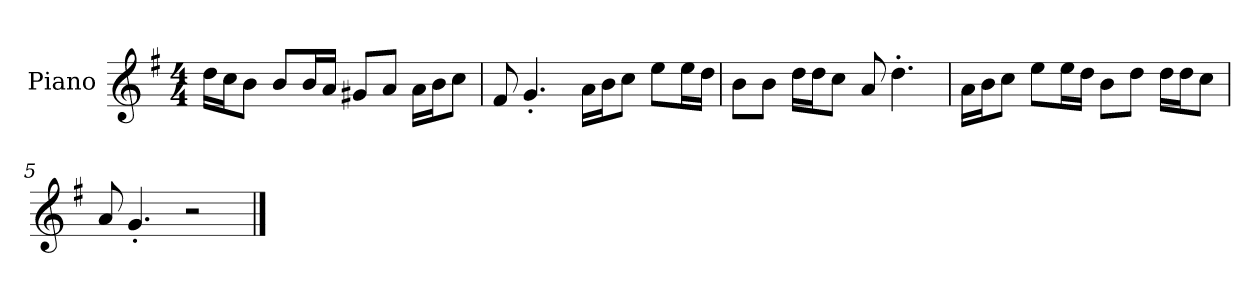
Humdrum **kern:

**kern
*part1
*staff1
*I"Piano
*I'P-no
*clefG2
*k[f#]
*M4/4
*MM90
=1
16dd\LL
16cc\J
8b\J
8b/L
16b/L
16a/JJ
8g#X/L
8a/J
16a\LL
16b\J
8cc\J
=2
8f#/
4.g'/
16a\LL
16b\J
8cc\J
8ee\L
16ee\L
16dd\JJ
=3
8b\L
8b\J
16dd\LL
16dd\J
8cc\J
8a/
4.dd'\
=4
16a\LL
16b\J
8cc\J
8ee\L
16ee\L
16dd\JJ
8b\L
8dd\J
16dd\LL
16dd\J
8cc\J
!!LO:LB:g=z
=5
8a/
4.g'/
2r
==
*-
